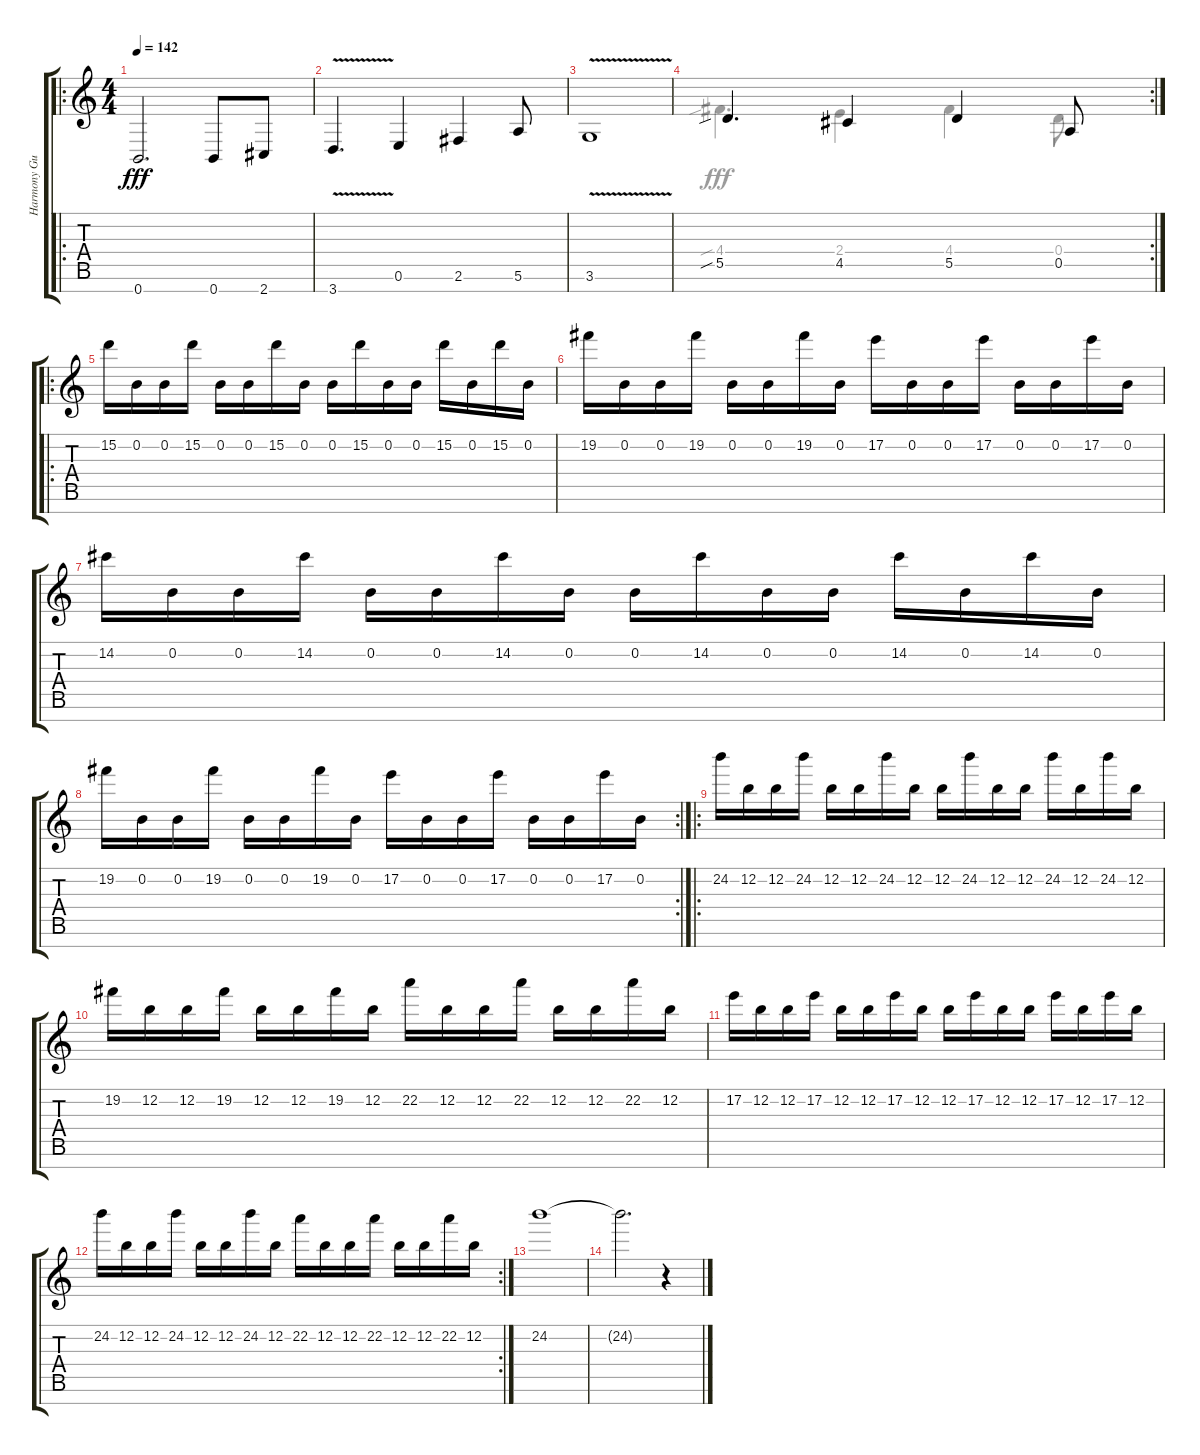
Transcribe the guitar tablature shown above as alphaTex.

\track ("Harmony Guitar" "Harmony Gu") {instrument distortionguitar}
\staff {score tabs}
\tuning (E4 B3 G3 D3 A2 E2 B1) {hide}
\voice
\ro
\ts (4 4)
\tempo 142
\clef g2
\ks c
0.7.2{d dy fff} 0.7.8 2.7.8 |
3.7{v}.4{d} 0.6.4 2.6.4 5.6.8 |
3.6{v}.1 |
\rc 2
5.5{sib}.4{d} 4.5.4 5.5.4 0.5.8 |
\ro
15.2.16 0.2.16 0.2.16 15.2.16 0.2.16 0.2.16 15.2.16 0.2.16 0.2.16 15.2.16 0.2.16 0.2.16 15.2.16 0.2.16 15.2.16 0.2.16 |
19.2.16 0.2.16 0.2.16 19.2.16 0.2.16 0.2.16 19.2.16 0.2.16 17.2.16 0.2.16 0.2.16 17.2.16 0.2.16 0.2.16 17.2.16 0.2.16 |
14.2.16 0.2.16 0.2.16 14.2.16 0.2.16 0.2.16 14.2.16 0.2.16 0.2.16 14.2.16 0.2.16 0.2.16 14.2.16 0.2.16 14.2.16 0.2.16 |
\rc 2
19.2.16 0.2.16 0.2.16 19.2.16 0.2.16 0.2.16 19.2.16 0.2.16 17.2.16 0.2.16 0.2.16 17.2.16 0.2.16 0.2.16 17.2.16 0.2.16 |
\ro
24.2.16 12.2.16 12.2.16 24.2.16 12.2.16 12.2.16 24.2.16 12.2.16 12.2.16 24.2.16 12.2.16 12.2.16 24.2.16 12.2.16 24.2.16 12.2.16 |
19.2.16 12.2.16 12.2.16 19.2.16 12.2.16 12.2.16 19.2.16 12.2.16 22.2.16 12.2.16 12.2.16 22.2.16 12.2.16 12.2.16 22.2.16 12.2.16 |
17.2.16 12.2.16 12.2.16 17.2.16 12.2.16 12.2.16 17.2.16 12.2.16 12.2.16 17.2.16 12.2.16 12.2.16 17.2.16 12.2.16 17.2.16 12.2.16 |
\rc 2
24.2.16 12.2.16 12.2.16 24.2.16 12.2.16 12.2.16 24.2.16 12.2.16 22.2.16 12.2.16 12.2.16 22.2.16 12.2.16 12.2.16 22.2.16 12.2.16 |
24.2.1 |
24.2{t}.2{d} r.4
\voice
\clef g2
\ottava regular
\simile none
\ks c
|
|
|
4.4{sib}.4{d dy fff} 2.4.4 4.4.4 0.4.8 |
|
|
|
|
|
|
|
|
|
